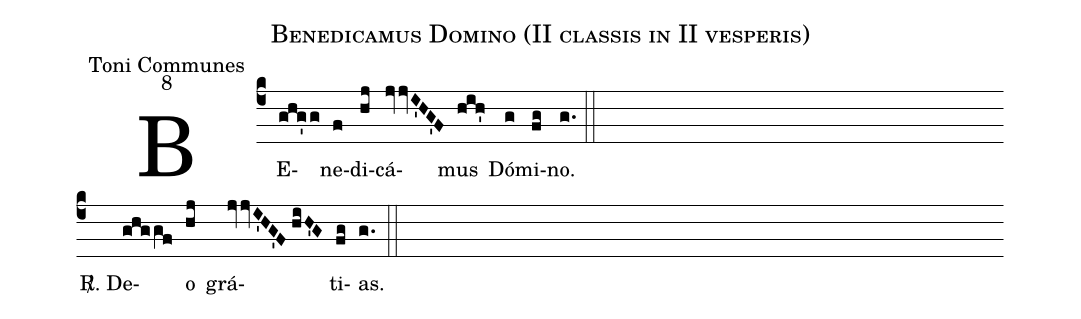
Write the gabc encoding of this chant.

name:Benedicamus Domino (II classis in II vesperis);
office-part:Toni Communes;
mode:8;
%%
(c4) BE(ghg'g)ne(f)di(hj)cá(jvvI'HG'F)mus(hih') Dó(g)mi(fg)no.(g.) (::) (Z-)
<sp>R/</sp>. De(ghggf)o(hj) grá(jvvI'HG'F//hiH'G)ti(fg)as.(g.) (::)
